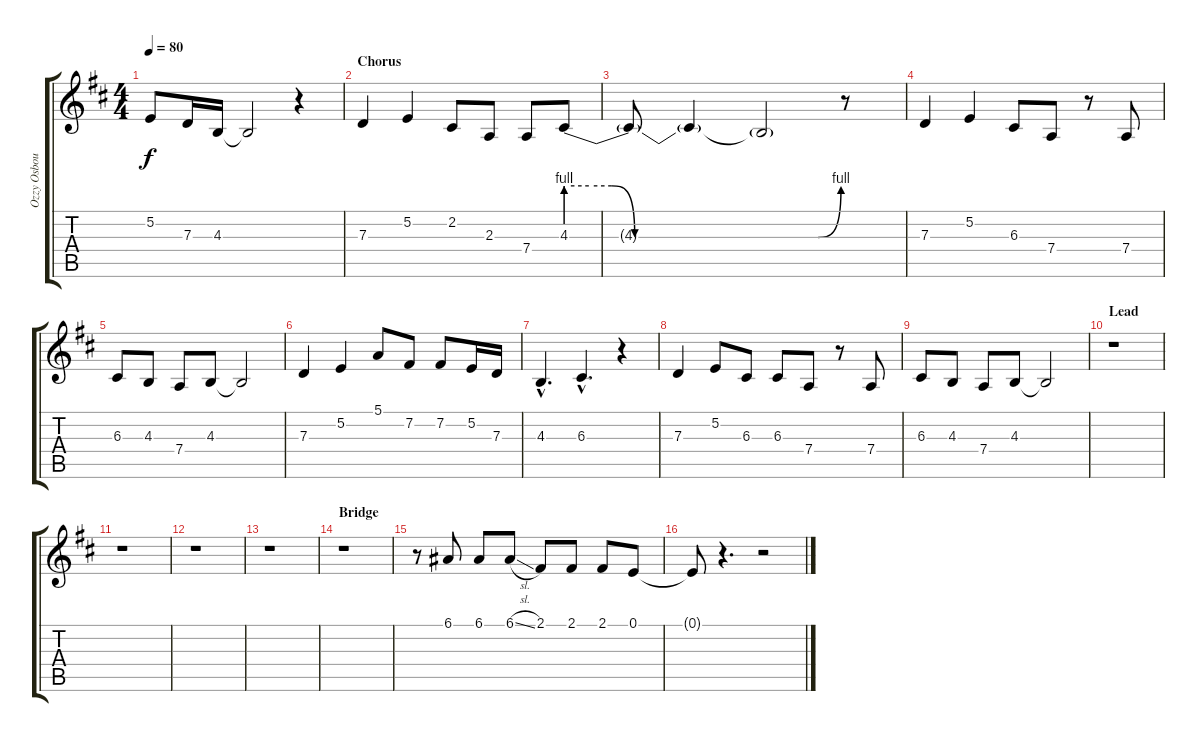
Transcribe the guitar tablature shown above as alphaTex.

\track ("Ozzy Osbourne" "Ozzy Osbou") {instrument lead2sawtooth}
\staff {score tabs}
\tuning (E4 B3 G3 D3 A2 E2) {hide}
\ts (4 4)
\tempo 80
\clef g2
\ks bminor
5.2.8{dy f} 7.3.16 4.3.16 4.3{t}.2 r.4 |
\section ("" "Chorus")
7.3.4 5.2.4 2.2.8 2.3.8 7.4.8 4.3{be (custom 0 4 5 4 10 4 15 0 40 0 55 0 60 4)}.8 |
4.3{t}.8 4.3{t}.4 4.3{t}.2 r.8 |
7.3.4 5.2.4 6.3.8 7.4.8 r.8 7.4.8 |
6.3.8 4.3.8 7.4.8 4.3.8 4.3{t}.2 |
7.3.4 5.2.4 5.1.8 7.2.8 7.2.8 5.2.16 7.3.16 |
4.3{hac}.4{d} 6.3{hac}.4{d} r.4 |
7.3.4 5.2.8 6.3.8 6.3.8 7.4.8 r.8 7.4.8 |
6.3.8 4.3.8 7.4.8 4.3.8 4.3{t}.2 |
\section ("" "Lead")
r.1 |
r.1 |
r.1 |
r.1 |
\section ("" "Bridge")
r.1 |
r.8 6.1.8 6.1.8 6.1{sl}.8 2.1.8 2.1.8 2.1.8 0.1.8 |
0.1{t}.8 r.4{d} r.2
